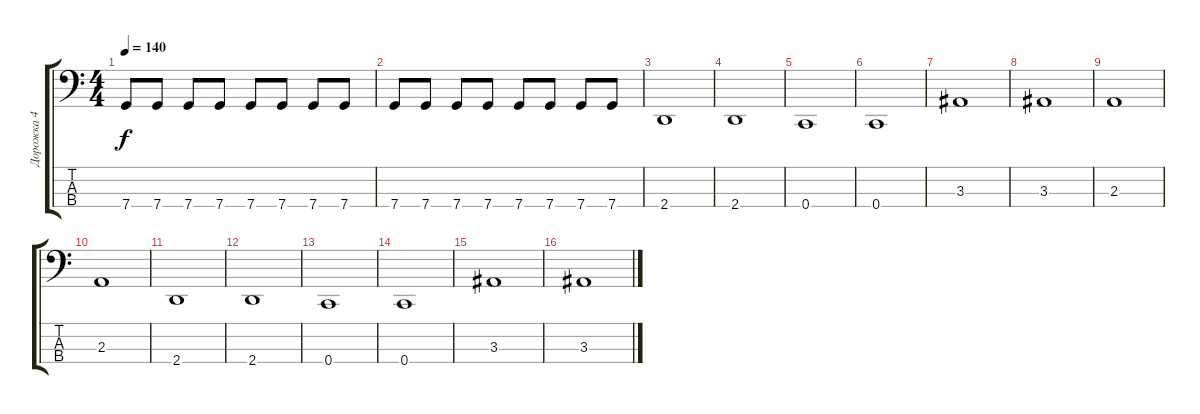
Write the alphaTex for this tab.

\track ("Дорожка 4" "Дорожка 4") {instrument electricbassfinger}
\staff {score tabs}
\tuning (F2 C2 G1 C1) {hide}
\ts (4 4)
\tempo 140
\clef f4
\ks c
7.4.8{dy f} 7.4.8 7.4.8 7.4.8 7.4.8 7.4.8 7.4.8 7.4.8 |
7.4.8 7.4.8 7.4.8 7.4.8 7.4.8 7.4.8 7.4.8 7.4.8 |
2.4.1 |
2.4.1 |
0.4.1 |
0.4.1 |
3.3.1 |
3.3.1 |
2.3.1 |
2.3.1 |
2.4.1 |
2.4.1 |
0.4.1 |
0.4.1 |
3.3.1 |
3.3.1
